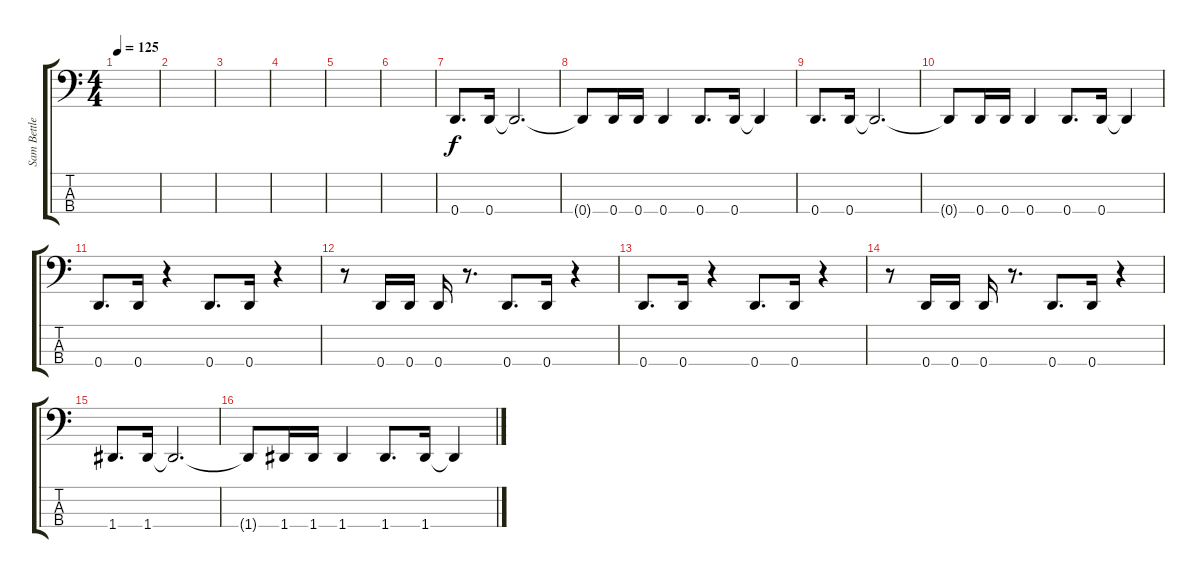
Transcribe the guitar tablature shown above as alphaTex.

\track ("Sam Bettley" "Sam Bettle") {instrument electricbasspick}
\staff {score tabs}
\tuning (G2 D2 A1 D1) {hide}
\ts (4 4)
\tempo 125
\clef f4
\ks c
|
|
|
|
|
|
0.4.8{d} 0.4.16 0.4{t}.2{d} |
0.4{t}.8 0.4.16 0.4.16 0.4.4 0.4.8{d} 0.4.16 0.4{t}.4 |
0.4.8{d} 0.4.16 0.4{t}.2{d} |
0.4{t}.8 0.4.16 0.4.16 0.4.4 0.4.8{d} 0.4.16 0.4{t}.4 |
0.4.8{d} 0.4.16 r.4 0.4.8{d} 0.4.16 r.4 |
r.8 0.4.16 0.4.16 0.4.16 r.8{d} 0.4.8{d} 0.4.16 r.4 |
0.4.8{d} 0.4.16 r.4 0.4.8{d} 0.4.16 r.4 |
r.8 0.4.16 0.4.16 0.4.16 r.8{d} 0.4.8{d} 0.4.16 r.4 |
1.4.8{d} 1.4.16 1.4{t}.2{d} |
1.4{t}.8 1.4.16 1.4.16 1.4.4 1.4.8{d} 1.4.16 1.4{t}.4
